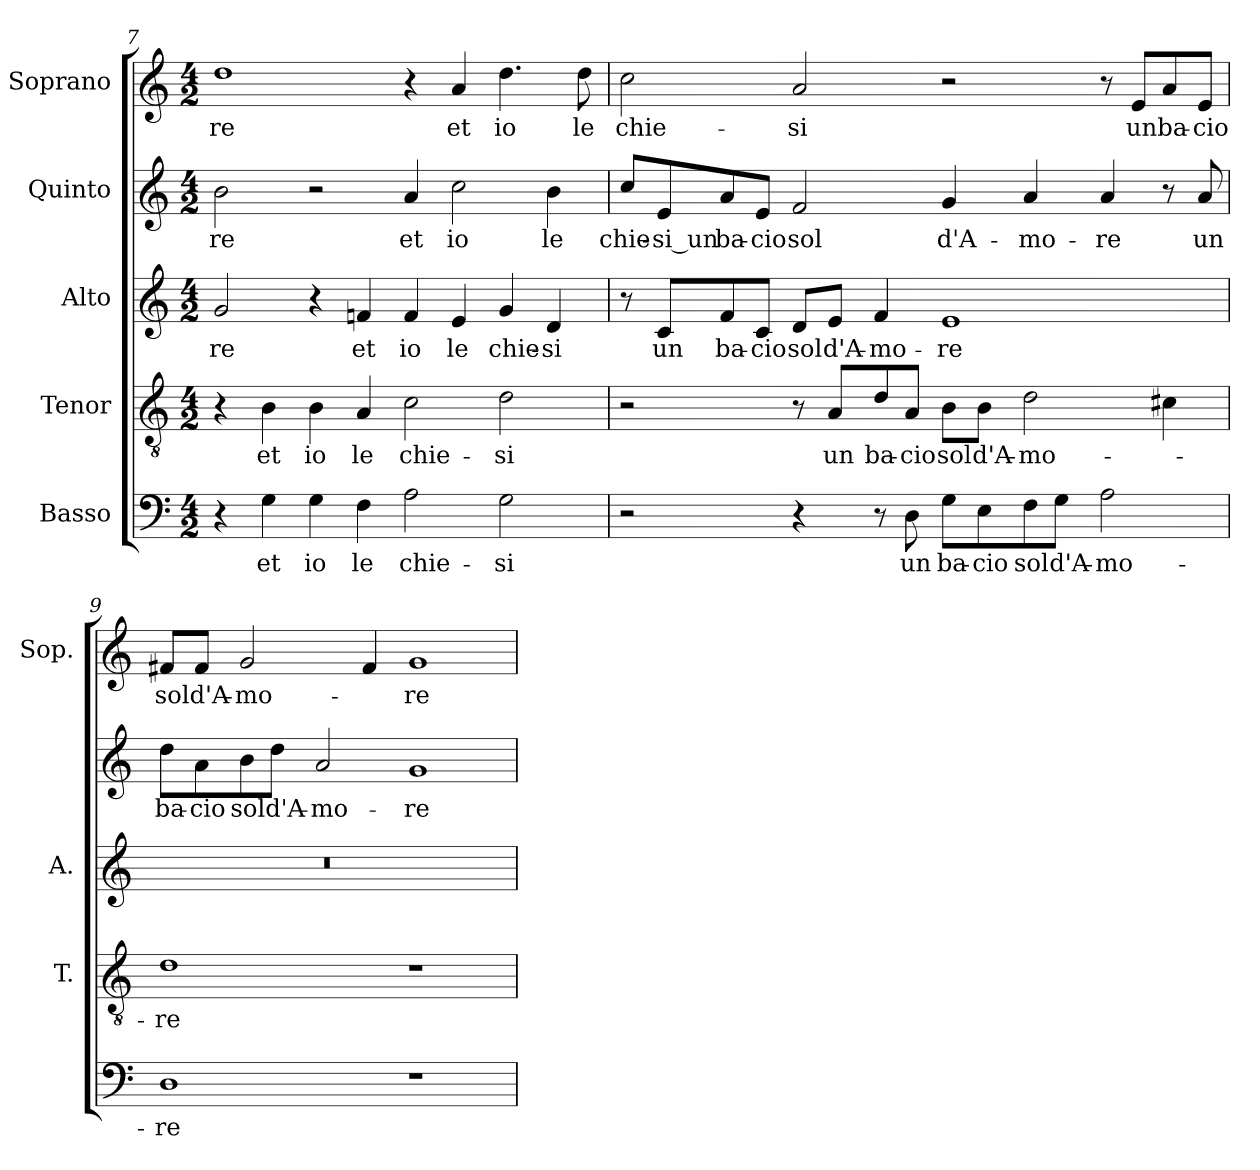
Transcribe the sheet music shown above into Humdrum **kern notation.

**kern	**text	**kern	**text	**kern	**text	**kern	**text	**kern	**text
*part5	*part5	*part4	*part4	*part3	*part3	*part2	*part2	*part1	*part1
*staff5	*staff5	*staff4	*staff4	*staff3	*staff3	*staff2	*staff2	*staff1	*staff1
*I"Basso	*	*I"Tenor	*	*I"Alto	*	*I"Quinto	*	*I"Soprano	*
*	*	*I'T.	*	*I'A.	*	*	*	*I'Sop.	*
*clefF4	*	*clefGv2	*	*clefG2	*	*clefG2	*	*clefG2	*
*	*	*ITrd7c12	*	*	*	*	*	*	*
*k[]	*	*k[]	*	*k[]	*	*k[]	*	*k[]	*
*C:	*	*C:	*	*C:	*	*C:	*	*C:	*
*M4/2	*	*M4/2	*	*M4/2	*	*M4/2	*	*M4/2	*
=7	=7	=7	=7	=7	=7	=7	=7	=7	=7
!	!	!	!	!	!LO:LY:b:color=#000000	!	!	!	!
!	!	!	!	!	!	!	!LO:LY:b:color=#000000	!	!
!	!	!	!	!	!	!	!	!	!LO:LY:b:color=#000000
4r	.	4r	.	2gi/	-re	2bi\	-re	1ddi	-re
!	!LO:LY:b:color=#000000	!	!	!	!	!	!	!	!
!	!	!	!LO:LY:b:color=#000000	!	!	!	!	!	!
4Gi\	et	4BBi\	et	.	.	.	.	.	.
!	!LO:LY:b:color=#000000	!	!	!	!	!	!	!	!
!	!	!	!LO:LY:b:color=#000000	!	!	!	!	!	!
4Gi\	io	4BBi\	io	4r	.	2r	.	.	.
!	!LO:LY:b:color=#000000	!	!	!	!	!	!	!	!
!	!	!	!LO:LY:b:color=#000000	!	!	!	!	!	!
!	!	!	!	!	!LO:LY:b:color=#000000	!	!	!	!
4Fi\	le	4AAi/	le	4fni/	et	.	.	.	.
!	!LO:LY:b:color=#000000	!	!	!	!	!	!	!	!
!	!	!	!LO:LY:b:color=#000000	!	!	!	!	!	!
!	!	!	!	!	!LO:LY:b:color=#000000	!	!	!	!
!	!	!	!	!	!	!	!LO:LY:b:color=#000000	!	!
2Ai\	chie-	2Ci\	chie-	4fi/	io	4ai/	et	4r	.
!	!	!	!	!	!LO:LY:b:color=#000000	!	!	!	!
!	!	!	!	!	!	!	!LO:LY:b:color=#000000	!	!
!	!	!	!	!	!	!	!	!	!LO:LY:b:color=#000000
.	.	.	.	4ei/	le	2cci\	io	4ai/	et
!	!LO:LY:b:color=#000000	!	!	!	!	!	!	!	!
!	!	!	!LO:LY:b:color=#000000	!	!	!	!	!	!
!	!	!	!	!	!LO:LY:b:color=#000000	!	!	!	!
!	!	!	!	!	!	!	!	!	!LO:LY:b:color=#000000
2Gi\	-si	2Di\	-si	4gi/	chie-	.	.	4.ddi\	io
!	!	!	!	!	!LO:LY:b:color=#000000	!	!	!	!
!	!	!	!	!	!	!	!LO:LY:b:color=#000000	!	!
.	.	.	.	4di/	-si	4bi\	le	.	.
!	!	!	!	!	!	!	!	!	!LO:LY:b:color=#000000
.	.	.	.	.	.	.	.	8ddi\	le
!!LO:LB:g=z
=8	=8	=8	=8	=8	=8	=8	=8	=8	=8
!	!	!	!	!	!	!	!LO:LY:b:color=#000000	!	!
!	!	!	!	!	!	!	!	!	!LO:LY:b:color=#000000
2r	.	2r	.	8r	.	8cci/L	chie-	2cci\	chie-
!	!	!	!	!	!LO:LY:b:color=#000000	!	!	!	!
!	!	!	!	!	!	!	!LO:LY:b:color=#000000	!	!
.	.	.	.	8ci/L	un	8ei/	-si_un	.	.
!	!	!	!	!	!LO:LY:b:color=#000000	!	!	!	!
!	!	!	!	!	!	!	!LO:LY:b:color=#000000	!	!
.	.	.	.	8fi/	ba-	8ai/	ba-	.	.
!	!	!	!	!	!LO:LY:b:color=#000000	!	!	!	!
!	!	!	!	!	!	!	!LO:LY:b:color=#000000	!	!
.	.	.	.	8ci/J	-cio	8ei/J	-cio	.	.
!	!	!	!	!	!LO:LY:b:color=#000000	!	!	!	!
!	!	!	!	!	!	!	!LO:LY:b:color=#000000	!	!
!	!	!	!	!	!	!	!	!	!LO:LY:b:color=#000000
4r	.	8r	.	8di/L	sol	2fi/	sol	2ai/	-si
!	!	!	!LO:LY:b:color=#000000	!	!	!	!	!	!
!	!	!	!	!	!LO:LY:b:color=#000000	!	!	!	!
.	.	8AAi/L	un	8ei/J	d'A-	.	.	.	.
!	!	!	!LO:LY:b:color=#000000	!	!	!	!	!	!
!	!	!	!	!	!LO:LY:b:color=#000000	!	!	!	!
8r	.	8Di/	ba-	4fi/	-mo-	.	.	.	.
!	!LO:LY:b:color=#000000	!	!	!	!	!	!	!	!
!	!	!	!LO:LY:b:color=#000000	!	!	!	!	!	!
8Di\	un	8AAi/J	-cio	.	.	.	.	.	.
!	!LO:LY:b:color=#000000	!	!	!	!	!	!	!	!
!	!	!	!LO:LY:b:color=#000000	!	!	!	!	!	!
!	!	!	!	!	!LO:LY:b:color=#000000	!	!	!	!
!	!	!	!	!	!	!	!LO:LY:b:color=#000000	!	!
8Gi\L	ba-	8BBi\L	sol	1ei	-re	4gi/	d'A-	2r	.
!	!LO:LY:b:color=#000000	!	!	!	!	!	!	!	!
!	!	!	!LO:LY:b:color=#000000	!	!	!	!	!	!
8Ei\	-cio	8BBi\J	d'A-	.	.	.	.	.	.
!	!LO:LY:b:color=#000000	!	!	!	!	!	!	!	!
!	!	!	!LO:LY:b:color=#000000	!	!	!	!	!	!
!	!	!	!	!	!	!	!LO:LY:b:color=#000000	!	!
8Fi\	sol	2Di\	-mo-	.	.	4ai/	-mo-	.	.
!	!LO:LY:b:color=#000000	!	!	!	!	!	!	!	!
8Gi\J	d'A-	.	.	.	.	.	.	.	.
!	!LO:LY:b:color=#000000	!	!	!	!	!	!	!	!
!	!	!	!	!	!	!	!LO:LY:b:color=#000000	!	!
2Ai\	-mo-	.	.	.	.	4ai/	-re	8r	.
!	!	!	!	!	!	!	!	!	!LO:LY:b:color=#000000
.	.	.	.	.	.	.	.	8ei/L	un
!	!	!	!	!	!	!	!	!	!LO:LY:b:color=#000000
.	.	4C#Xi\	.	.	.	8r	.	8ai/	ba-
!	!	!	!	!	!	!	!LO:LY:b:color=#000000	!	!
!	!	!	!	!	!	!	!	!	!LO:LY:b:color=#000000
.	.	.	.	.	.	8ai/	un	8ei/J	-cio
=9	=9	=9	=9	=9	=9	=9	=9	=9	=9
!	!LO:LY:b:color=#000000	!	!	!	!	!	!	!	!
!	!	!	!LO:LY:b:color=#000000	!LO:N:vis=1	!	!	!	!	!
!	!	!	!	!	!	!	!LO:LY:b:color=#000000	!	!
!	!	!	!	!	!	!	!	!	!LO:LY:b:color=#000000
1Di	-re	1Di	-re	0r	.	8ddi\L	ba-	8f#Xi/L	sol
!	!	!	!	!	!	!	!LO:LY:b:color=#000000	!	!
!	!	!	!	!	!	!	!	!	!LO:LY:b:color=#000000
.	.	.	.	.	.	8ai\	-cio	8f#i/J	d'A-
!	!	!	!	!	!	!	!LO:LY:b:color=#000000	!	!
!	!	!	!	!	!	!	!	!	!LO:LY:b:color=#000000
.	.	.	.	.	.	8bi\	sol	2gi/	-mo-
!	!	!	!	!	!	!	!LO:LY:b:color=#000000	!	!
.	.	.	.	.	.	8ddi\J	d'A-	.	.
!	!	!	!	!	!	!	!LO:LY:b:color=#000000	!	!
.	.	.	.	.	.	2ai/	-mo-	.	.
.	.	.	.	.	.	.	.	4f#i/	.
!	!	!	!	!	!	!	!LO:LY:b:color=#000000	!	!
!	!	!	!	!	!	!	!	!	!LO:LY:b:color=#000000
1r	.	1r	.	.	.	1gi	-re	1gi	-re
=	=	=	=	=	=	=	=	=	=
*-	*-	*-	*-	*-	*-	*-	*-	*-	*-
